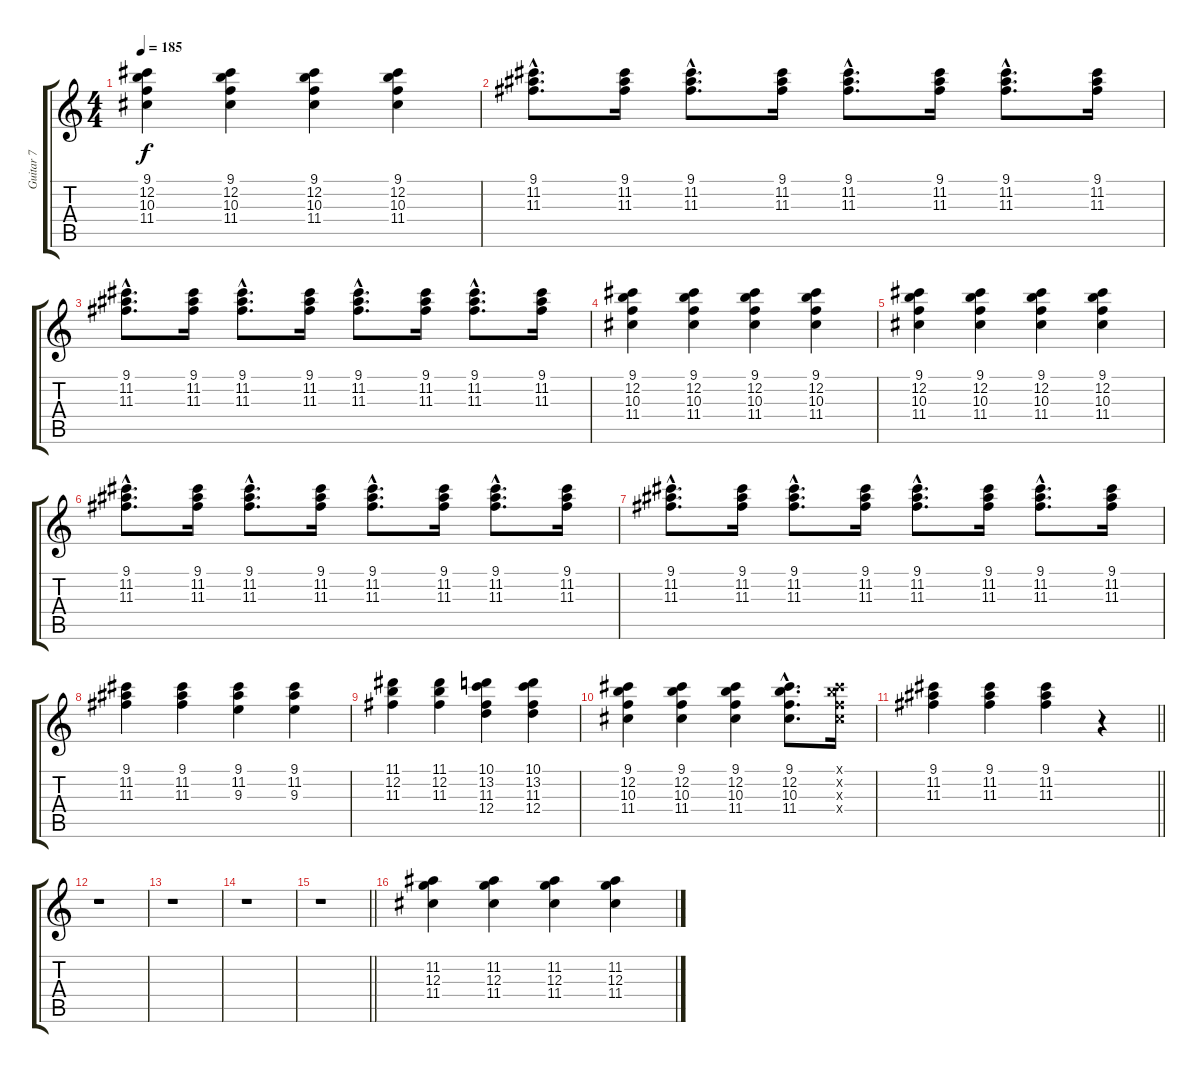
\track ("Guitar 7" "Guitar 7") {instrument electricguitarmuted}
\staff {score tabs}
\tuning (E4 B3 G3 D3 A2 D2) {hide}
\ts (4 4)
\tempo 185
\clef g2
\ks c
(9.1 12.2 10.3 11.4).4{dy f} (9.1 12.2 10.3 11.4).4 (9.1 12.2 10.3 11.4).4 (9.1 12.2 10.3 11.4).4 |
(9.1{hac} 11.2{hac} 11.3{hac}).8{d} (9.1 11.2 11.3).16 (9.1{hac} 11.2{hac} 11.3{hac}).8{d} (9.1 11.2 11.3).16 (9.1{hac} 11.2{hac} 11.3{hac}).8{d} (9.1 11.2 11.3).16 (9.1{hac} 11.2{hac} 11.3{hac}).8{d} (9.1 11.2 11.3).16 |
(9.1{hac} 11.2{hac} 11.3{hac}).8{d} (9.1 11.2 11.3).16 (9.1{hac} 11.2{hac} 11.3{hac}).8{d} (9.1 11.2 11.3).16 (9.1{hac} 11.2{hac} 11.3{hac}).8{d} (9.1 11.2 11.3).16 (9.1{hac} 11.2{hac} 11.3{hac}).8{d} (9.1 11.2 11.3).16 |
(9.1 12.2 10.3 11.4).4 (9.1 12.2 10.3 11.4).4 (9.1 12.2 10.3 11.4).4 (9.1 12.2 10.3 11.4).4 |
(9.1 12.2 10.3 11.4).4 (9.1 12.2 10.3 11.4).4 (9.1 12.2 10.3 11.4).4 (9.1 12.2 10.3 11.4).4 |
(9.1{hac} 11.2{hac} 11.3{hac}).8{d} (9.1 11.2 11.3).16 (9.1{hac} 11.2{hac} 11.3{hac}).8{d} (9.1 11.2 11.3).16 (9.1{hac} 11.2{hac} 11.3{hac}).8{d} (9.1 11.2 11.3).16 (9.1{hac} 11.2{hac} 11.3{hac}).8{d} (9.1 11.2 11.3).16 |
(9.1{hac} 11.2{hac} 11.3{hac}).8{d} (9.1 11.2 11.3).16 (9.1{hac} 11.2{hac} 11.3{hac}).8{d} (9.1 11.2 11.3).16 (9.1{hac} 11.2{hac} 11.3{hac}).8{d} (9.1 11.2 11.3).16 (9.1{hac} 11.2{hac} 11.3{hac}).8{d} (9.1 11.2 11.3).16 |
(9.1 11.2 11.3).4 (9.1 11.2 11.3).4 (9.1 11.2 9.3).4 (9.1 11.2 9.3).4 |
(11.1 12.2 11.3).4 (11.1 12.2 11.3).4 (10.1 13.2 11.3 12.4).4 (10.1 13.2 11.3 12.4).4 |
(9.1 12.2 10.3 11.4).4 (9.1 12.2 10.3 11.4).4 (9.1 12.2 10.3 11.4).4 (9.1{hac} 12.2{hac} 10.3{hac} 11.4{hac}).8{d} (9.1{x} 12.2{x} 10.3{x} 11.4{x}).16 |
\barLineRight lightlight
(9.1 11.2 11.3).4 (9.1 11.2 11.3).4 (9.1 11.2 11.3).4 r.4 |
r.1 |
r.1 |
r.1 |
\barLineRight lightlight
r.1 |
(11.2 12.3 11.4).4 (11.2 12.3 11.4).4 (11.2 12.3 11.4).4 (11.2 12.3 11.4).4
